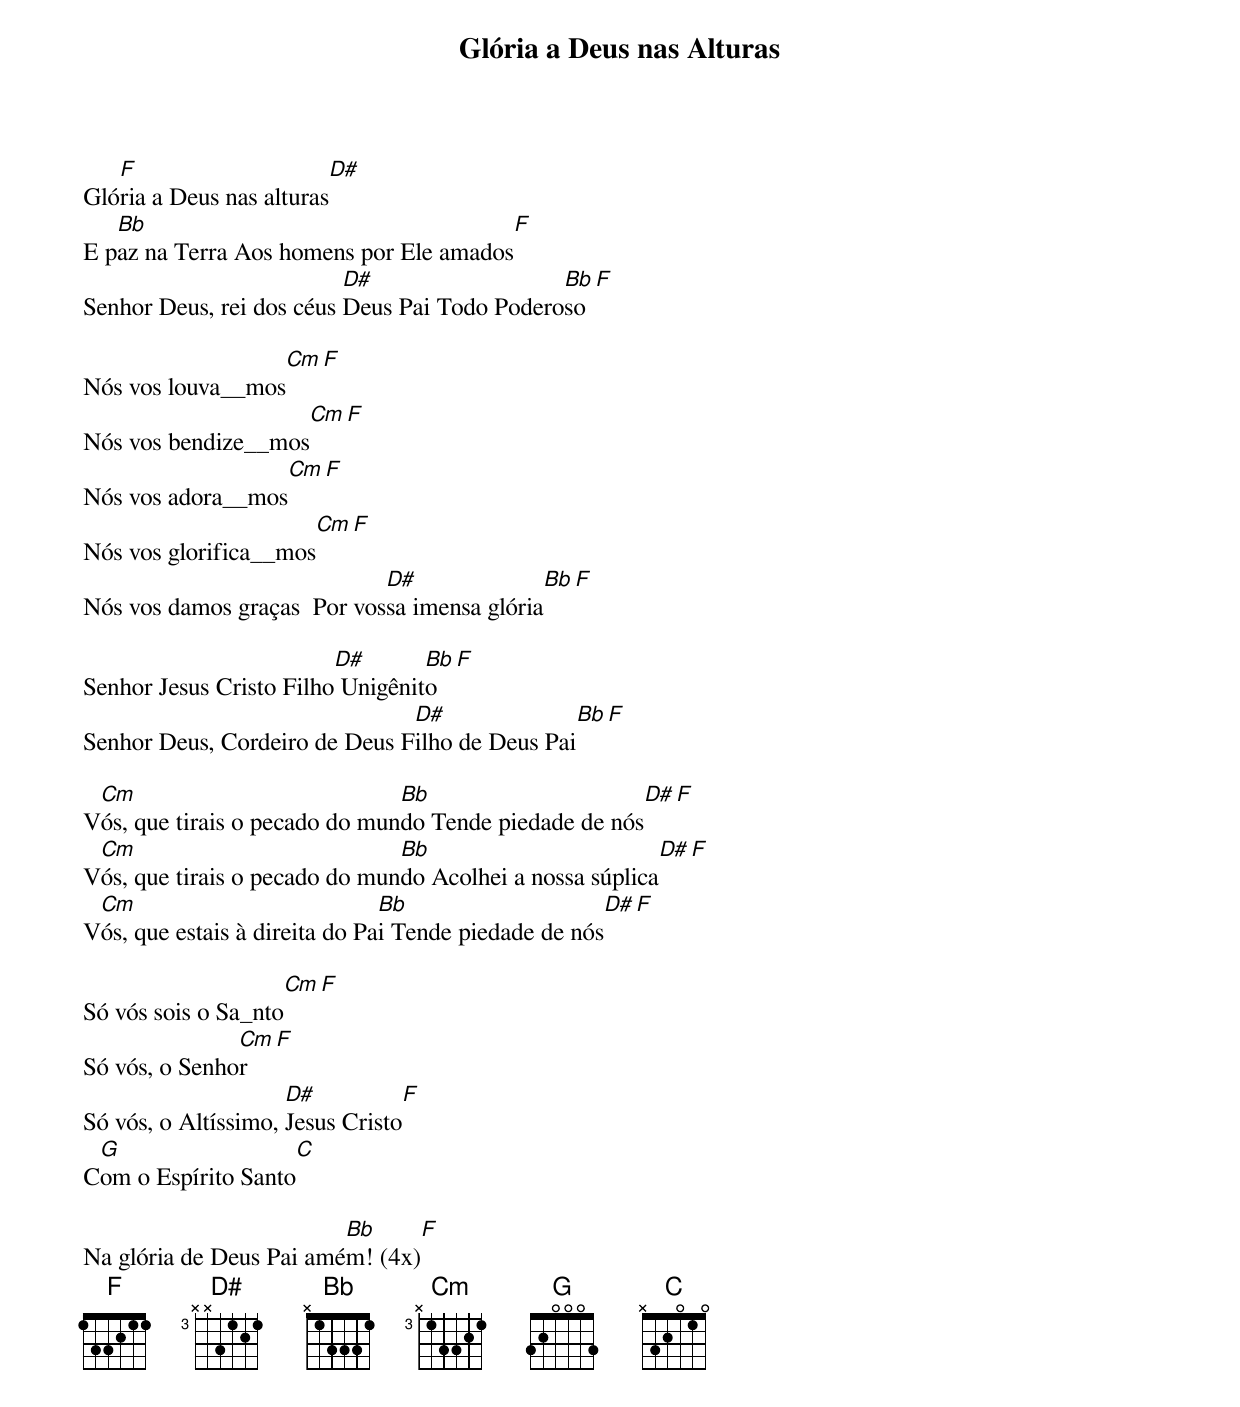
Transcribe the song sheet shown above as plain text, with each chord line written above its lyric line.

Glória a Deus nas Alturas

   F                             D#
Glória a Deus nas alturas
   Bb                                                             F
E paz na Terra Aos homens por Ele amados
                          D#                  Bb                                F
Senhor Deus, rei dos céus Deus Pai Todo Poderoso

                     Cm   F
Nós vos louva__mos
                         Cm  F
Nós vos bendize__mos
                     Cm  F
Nós vos adora__mos
                         Cm  F
Nós vos glorifica__mos
                             D#                 Bb                      F
Nós vos damos graças  Por vossa imensa glória

                         D#       Bb               F
Senhor Jesus Cristo Filho Unigênito
                               D#                      Bb                   F
Senhor Deus, Cordeiro de Deus Filho de Deus Pai

 Cm                            Bb                            D#                         F
Vós, que tirais o pecado do mundo Tende piedade de nós
 Cm                            Bb                            D#                         F
Vós, que tirais o pecado do mundo Acolhei a nossa súplica
 Cm                            Bb                            D#                         F
Vós, que estais à direita do Pai Tende piedade de nós

                     Cm  F
Só vós sois o Sa_nto
               Cm  F
Só vós, o Senhor
                     D#                    F
Só vós, o Altíssimo, Jesus Cristo
 G                       C
Com o Espírito Santo

                         Bb            F
Na glória de Deus Pai amém! (4x)
